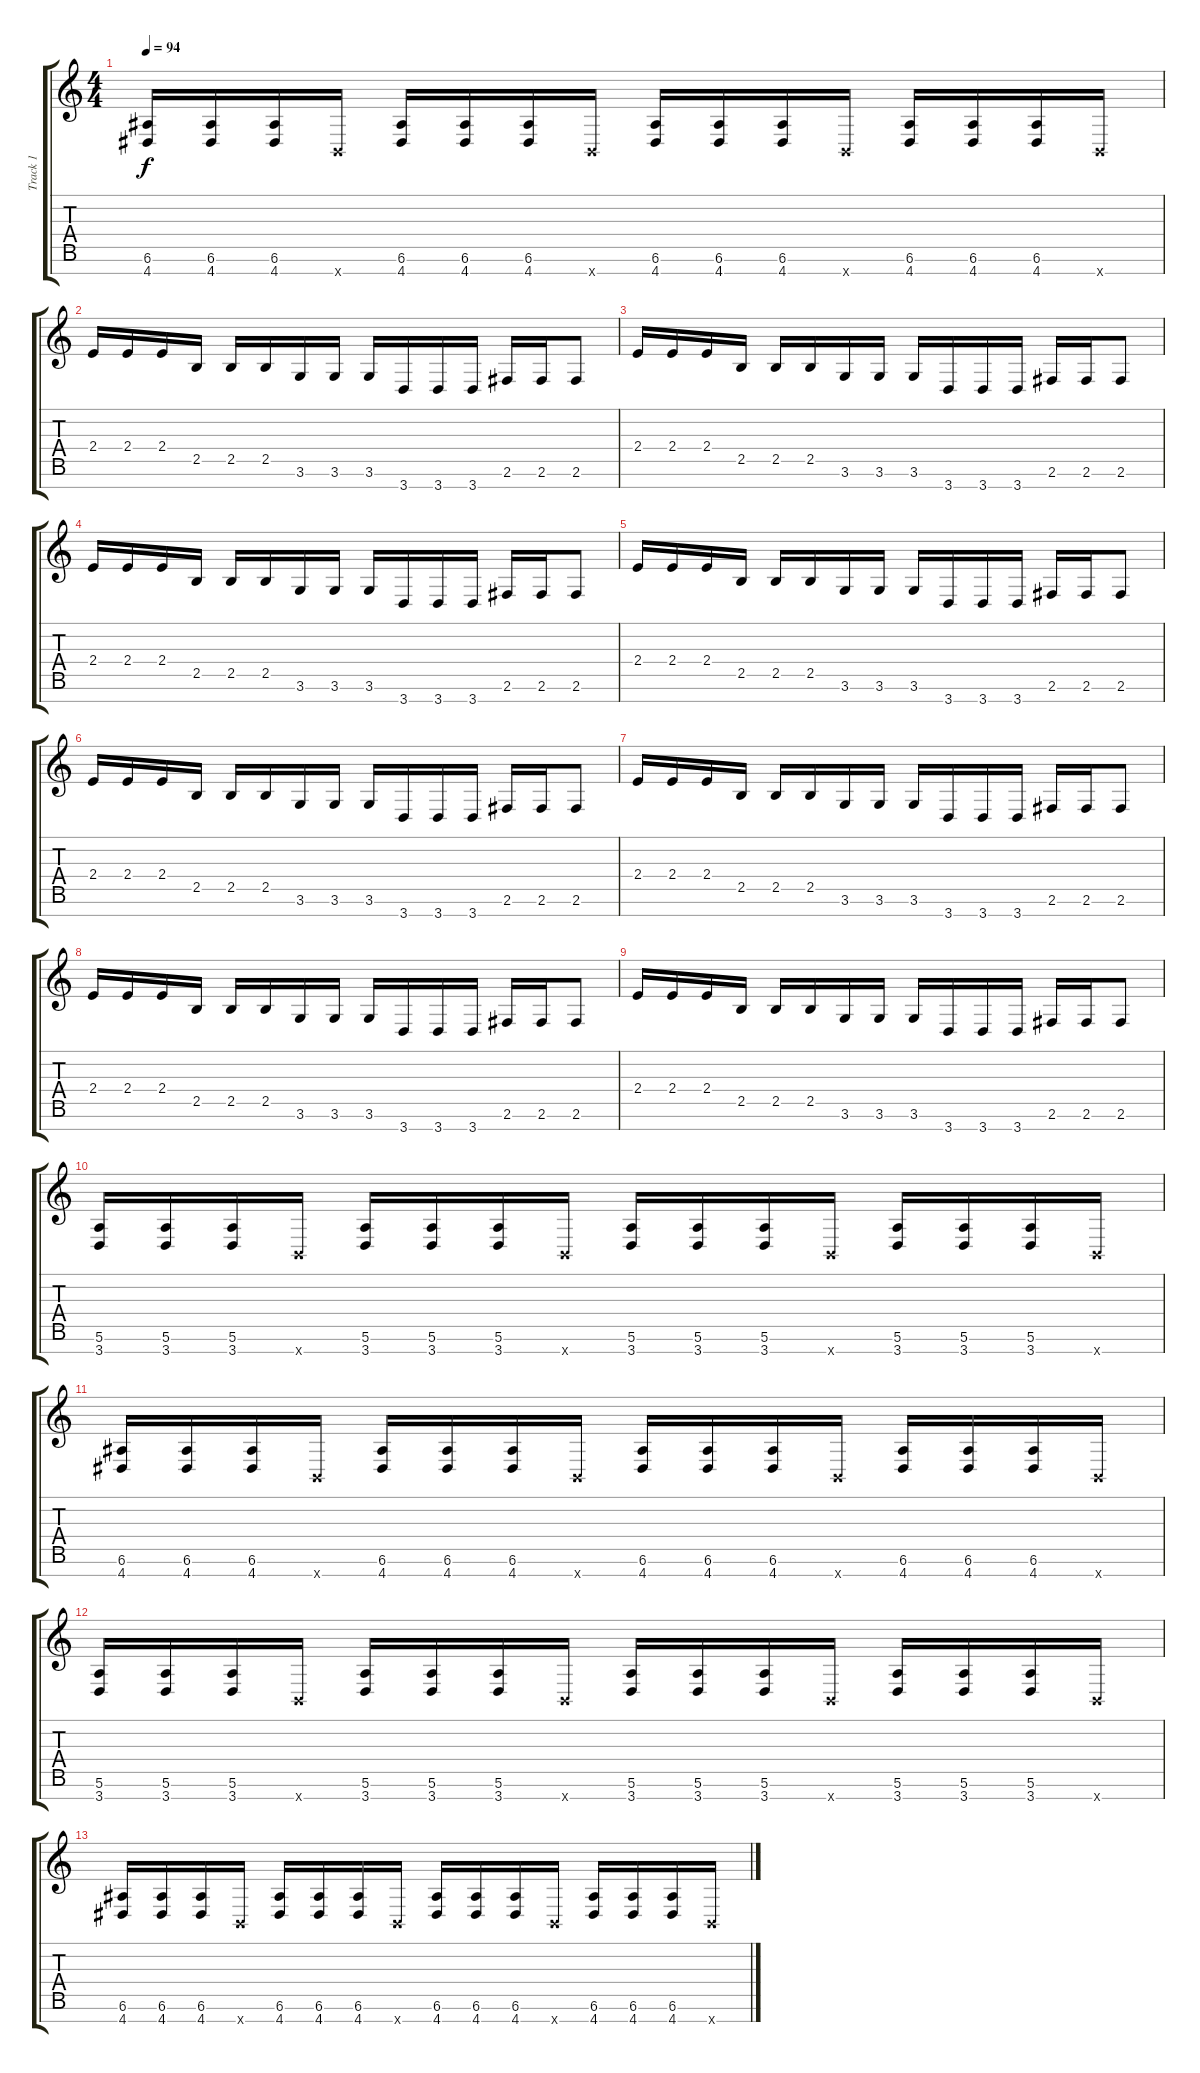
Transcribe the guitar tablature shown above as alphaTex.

\track ("Track 1" "Track 1") {instrument distortionguitar}
\staff {score tabs}
\tuning (E4 B3 G3 D3 A2 E2 B1) {hide}
\ts (4 4)
\tempo 94
\clef g2
\ks c
(6.6 4.7).16{dy f} (6.6 4.7).16 (6.6 4.7).16 0.7{x}.16 (6.6 4.7).16 (6.6 4.7).16 (6.6 4.7).16 0.7{x}.16 (6.6 4.7).16 (6.6 4.7).16 (6.6 4.7).16 0.7{x}.16 (6.6 4.7).16 (6.6 4.7).16 (6.6 4.7).16 0.7{x}.16 |
2.4.16{volume 16 instrument distortionguitar} 2.4.16 2.4.16 2.5.16 2.5.16 2.5.16 3.6.16 3.6.16 3.6.16 3.7.16 3.7.16 3.7.16 2.6.16 2.6.16 2.6.8 |
2.4.16 2.4.16 2.4.16 2.5.16 2.5.16 2.5.16 3.6.16 3.6.16 3.6.16 3.7.16 3.7.16 3.7.16 2.6.16 2.6.16 2.6.8 |
2.4.16 2.4.16 2.4.16 2.5.16 2.5.16 2.5.16 3.6.16 3.6.16 3.6.16 3.7.16 3.7.16 3.7.16 2.6.16 2.6.16 2.6.8 |
2.4.16 2.4.16 2.4.16 2.5.16 2.5.16 2.5.16 3.6.16 3.6.16 3.6.16 3.7.16 3.7.16 3.7.16 2.6.16 2.6.16 2.6.8 |
2.4.16 2.4.16 2.4.16 2.5.16 2.5.16 2.5.16 3.6.16 3.6.16 3.6.16 3.7.16 3.7.16 3.7.16 2.6.16 2.6.16 2.6.8 |
2.4.16 2.4.16 2.4.16 2.5.16 2.5.16 2.5.16 3.6.16 3.6.16 3.6.16 3.7.16 3.7.16 3.7.16 2.6.16 2.6.16 2.6.8 |
2.4.16 2.4.16 2.4.16 2.5.16 2.5.16 2.5.16 3.6.16 3.6.16 3.6.16 3.7.16 3.7.16 3.7.16 2.6.16 2.6.16 2.6.8 |
2.4.16 2.4.16 2.4.16 2.5.16 2.5.16 2.5.16 3.6.16 3.6.16 3.6.16 3.7.16 3.7.16 3.7.16 2.6.16 2.6.16 2.6.8 |
(5.6 3.7).16 (5.6 3.7).16 (5.6 3.7).16 0.7{x}.16 (5.6 3.7).16 (5.6 3.7).16 (5.6 3.7).16 0.7{x}.16 (5.6 3.7).16 (5.6 3.7).16 (5.6 3.7).16 0.7{x}.16 (5.6 3.7).16 (5.6 3.7).16 (5.6 3.7).16 0.7{x}.16 |
(6.6 4.7).16 (6.6 4.7).16 (6.6 4.7).16 0.7{x}.16 (6.6 4.7).16 (6.6 4.7).16 (6.6 4.7).16 0.7{x}.16 (6.6 4.7).16 (6.6 4.7).16 (6.6 4.7).16 0.7{x}.16 (6.6 4.7).16 (6.6 4.7).16 (6.6 4.7).16 0.7{x}.16 |
(5.6 3.7).16 (5.6 3.7).16 (5.6 3.7).16 0.7{x}.16 (5.6 3.7).16 (5.6 3.7).16 (5.6 3.7).16 0.7{x}.16 (5.6 3.7).16 (5.6 3.7).16 (5.6 3.7).16 0.7{x}.16 (5.6 3.7).16 (5.6 3.7).16 (5.6 3.7).16 0.7{x}.16 |
(6.6 4.7).16 (6.6 4.7).16 (6.6 4.7).16 0.7{x}.16 (6.6 4.7).16 (6.6 4.7).16 (6.6 4.7).16 0.7{x}.16 (6.6 4.7).16 (6.6 4.7).16 (6.6 4.7).16 0.7{x}.16 (6.6 4.7).16 (6.6 4.7).16 (6.6 4.7).16 0.7{x}.16
